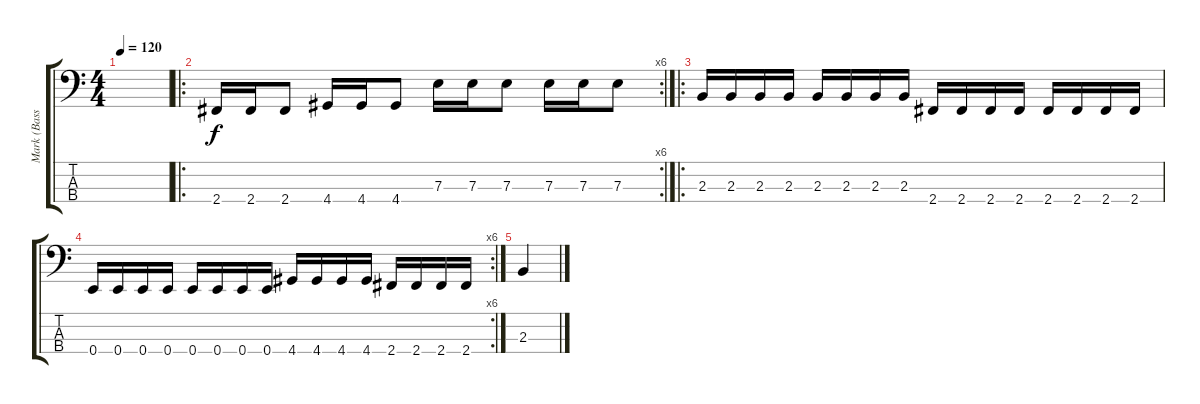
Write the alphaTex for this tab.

\track ("Mark (Bass)" "Mark (Bass") {instrument electricbasspick}
\staff {score tabs}
\tuning (G2 D2 A1 E1) {hide}
\ts (4 4)
\tempo 120
\clef f4
\ks c
|
\ro
\rc 6
2.4.16 2.4.16 2.4.8 4.4.16 4.4.16 4.4.8 7.3.16 7.3.16 7.3.8 7.3.16 7.3.16 7.3.8 |
\ro
2.3.16 2.3.16 2.3.16 2.3.16 2.3.16 2.3.16 2.3.16 2.3.16 2.4.16 2.4.16 2.4.16 2.4.16 2.4.16 2.4.16 2.4.16 2.4.16 |
\rc 6
0.4.16 0.4.16 0.4.16 0.4.16 0.4.16 0.4.16 0.4.16 0.4.16 4.4.16 4.4.16 4.4.16 4.4.16 2.4.16 2.4.16 2.4.16 2.4.16 |
2.3.4
